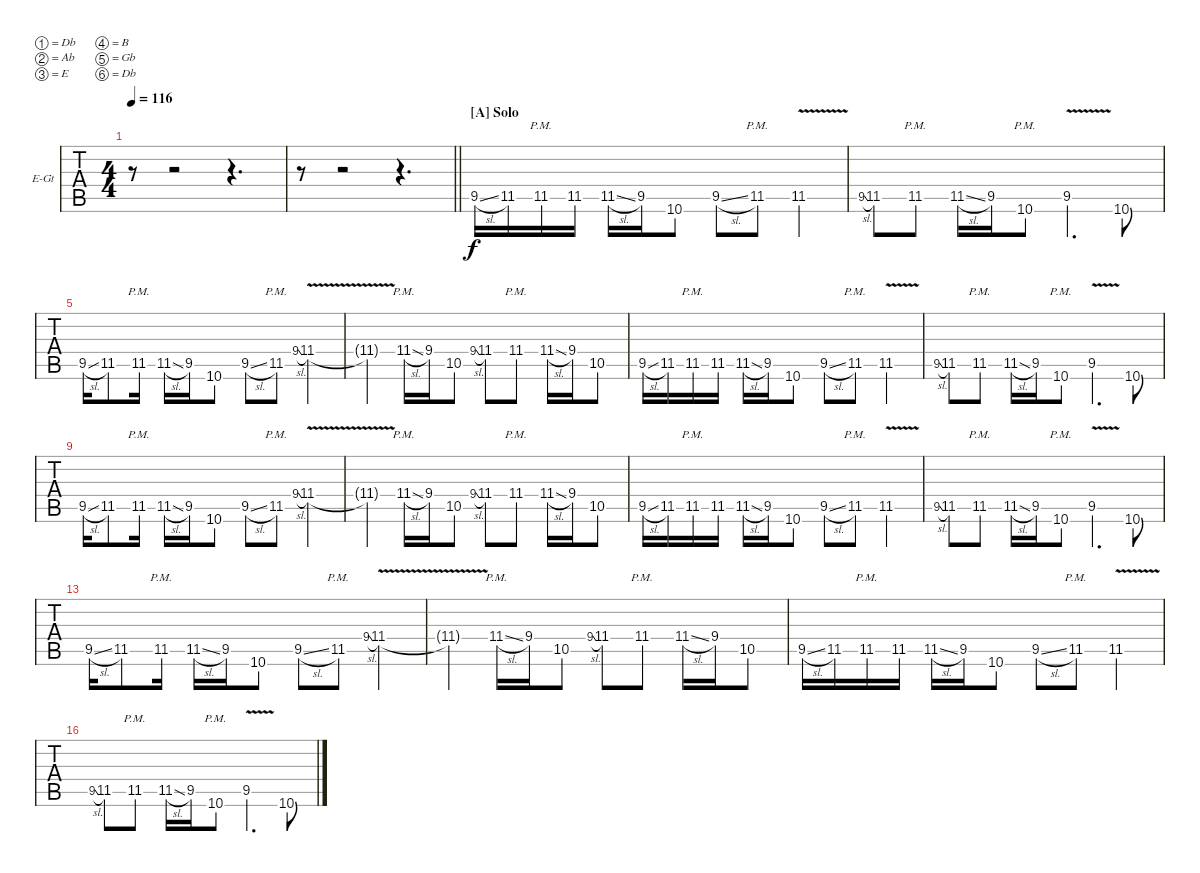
\bracketExtendMode nobrackets
\firstSystemTrackNameOrientation horizontal
\otherSystemsTrackNameOrientation horizontal
\defaultBarNumberDisplay FirstOfSystem
\track ("Rhythm" "E-Gt") {instrument overdrivenguitar}
\staff {tabs}
\tuning (Db4 Ab3 E3 B2 Gb2 Db2)
\ts (4 4)
\tempo 116
\clef g2
\ks c
r.8{dy f} r.2 r.4{d} |
\barLineRight lightlight
r.8 r.2 r.4{d} |
\section ("A" "Solo")
9.5{sl}.16 11.5.16 11.5{pm}.16 11.5.16 11.5{sl}.16 9.5.16 10.6.8 9.5{sl}.8 11.5{pm}.8 11.5{v}.4 |
9.5{sl}.8{gr onbeat} 11.5.8 11.5{pm}.8 11.5{sl}.16 9.5.16 10.6{pm}.8 9.5{v}.4{d} 10.6.8 |
9.5{sl}.16 11.5.8 11.5{pm}.16 11.5{sl}.16 9.5.16 10.6.8 9.5{sl}.8 11.5{pm}.8 9.4{sl}.8{gr onbeat} 11.4{v}.4 |
11.4{v t}.4 11.4{sl pm}.16 9.4.16 10.5.8 9.4{sl}.8{gr onbeat} 11.4.8 11.4{pm}.8 11.4{sl}.16 9.4.16 10.5.8 |
9.5{sl}.16 11.5.16 11.5{pm}.16 11.5.16 11.5{sl}.16 9.5.16 10.6.8 9.5{sl}.8 11.5{pm}.8 11.5{v}.4 |
9.5{sl}.8{gr onbeat} 11.5.8 11.5{pm}.8 11.5{sl}.16 9.5.16 10.6{pm}.8 9.5{v}.4{d} 10.6.8 |
9.5{sl}.16 11.5.8 11.5{pm}.16 11.5{sl}.16 9.5.16 10.6.8 9.5{sl}.8 11.5{pm}.8 9.4{sl}.8{gr onbeat} 11.4{v}.4 |
11.4{v t}.4 11.4{sl pm}.16 9.4.16 10.5.8 9.4{sl}.8{gr onbeat} 11.4.8 11.4{pm}.8 11.4{sl}.16 9.4.16 10.5.8 |
9.5{sl}.16 11.5.16 11.5{pm}.16 11.5.16 11.5{sl}.16 9.5.16 10.6.8 9.5{sl}.8 11.5{pm}.8 11.5{v}.4 |
9.5{sl}.8{gr onbeat} 11.5.8 11.5{pm}.8 11.5{sl}.16 9.5.16 10.6{pm}.8 9.5{v}.4{d} 10.6.8 |
9.5{sl}.16 11.5.8 11.5{pm}.16 11.5{sl}.16 9.5.16 10.6.8 9.5{sl}.8 11.5{pm}.8 9.4{sl}.8{gr onbeat} 11.4{v}.4 |
11.4{v t}.4 11.4{sl pm}.16 9.4.16 10.5.8 9.4{sl}.8{gr onbeat} 11.4.8 11.4{pm}.8 11.4{sl}.16 9.4.16 10.5.8 |
9.5{sl}.16 11.5.16 11.5{pm}.16 11.5.16 11.5{sl}.16 9.5.16 10.6.8 9.5{sl}.8 11.5{pm}.8 11.5{v}.4 |
9.5{sl}.8{gr onbeat} 11.5.8 11.5{pm}.8 11.5{sl}.16 9.5.16 10.6{pm}.8 9.5{v}.4{d} 10.6.8
